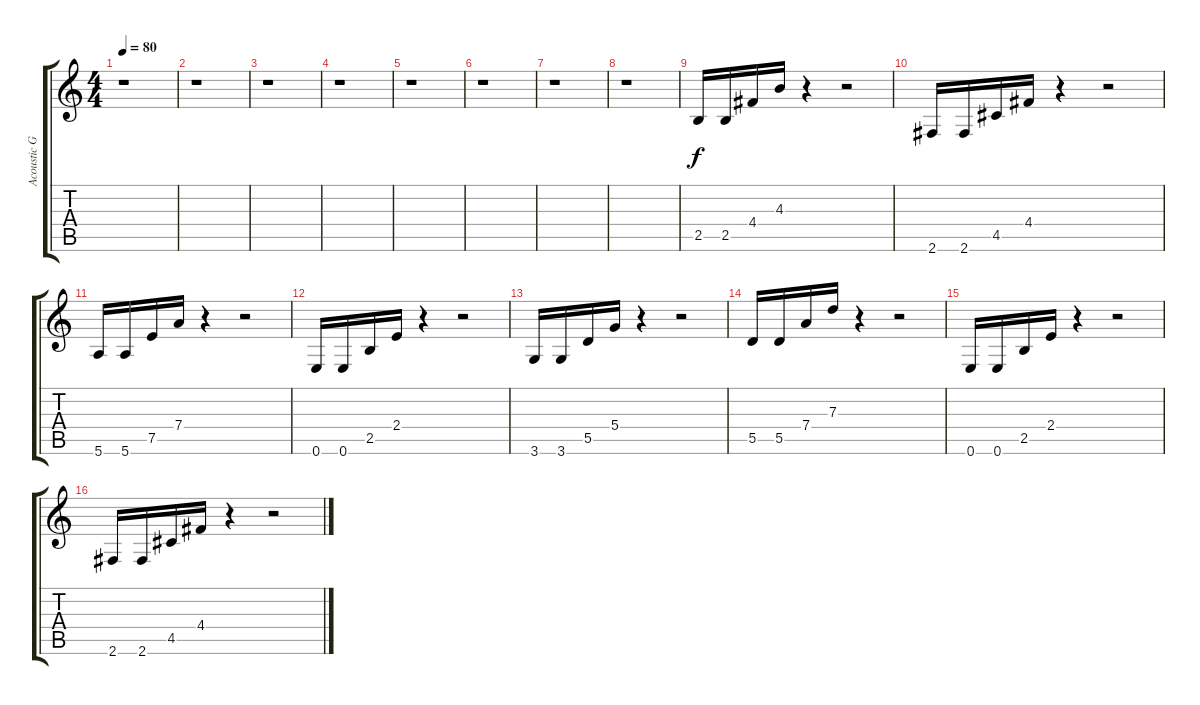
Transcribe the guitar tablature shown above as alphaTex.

\track ("Acoustic Guitar" "Acoustic G") {instrument acousticguitarsteel}
\staff {score tabs}
\tuning (E4 B3 G3 D3 A2 E2) {hide}
\ts (4 4)
\tempo 80
\clef g2
\ks c
r.1{dy f} |
r.1 |
r.1 |
r.1 |
r.1 |
r.1 |
r.1 |
r.1 |
2.5.16 2.5.16 4.4.16 4.3.16 r.4 r.2 |
2.6.16 2.6.16 4.5.16 4.4.16 r.4 r.2 |
5.6.16 5.6.16 7.5.16 7.4.16 r.4 r.2 |
0.6.16 0.6.16 2.5.16 2.4.16 r.4 r.2 |
3.6.16 3.6.16 5.5.16 5.4.16 r.4 r.2 |
5.5.16 5.5.16 7.4.16 7.3.16 r.4 r.2 |
0.6.16 0.6.16 2.5.16 2.4.16 r.4 r.2 |
2.6.16 2.6.16 4.5.16 4.4.16 r.4 r.2
